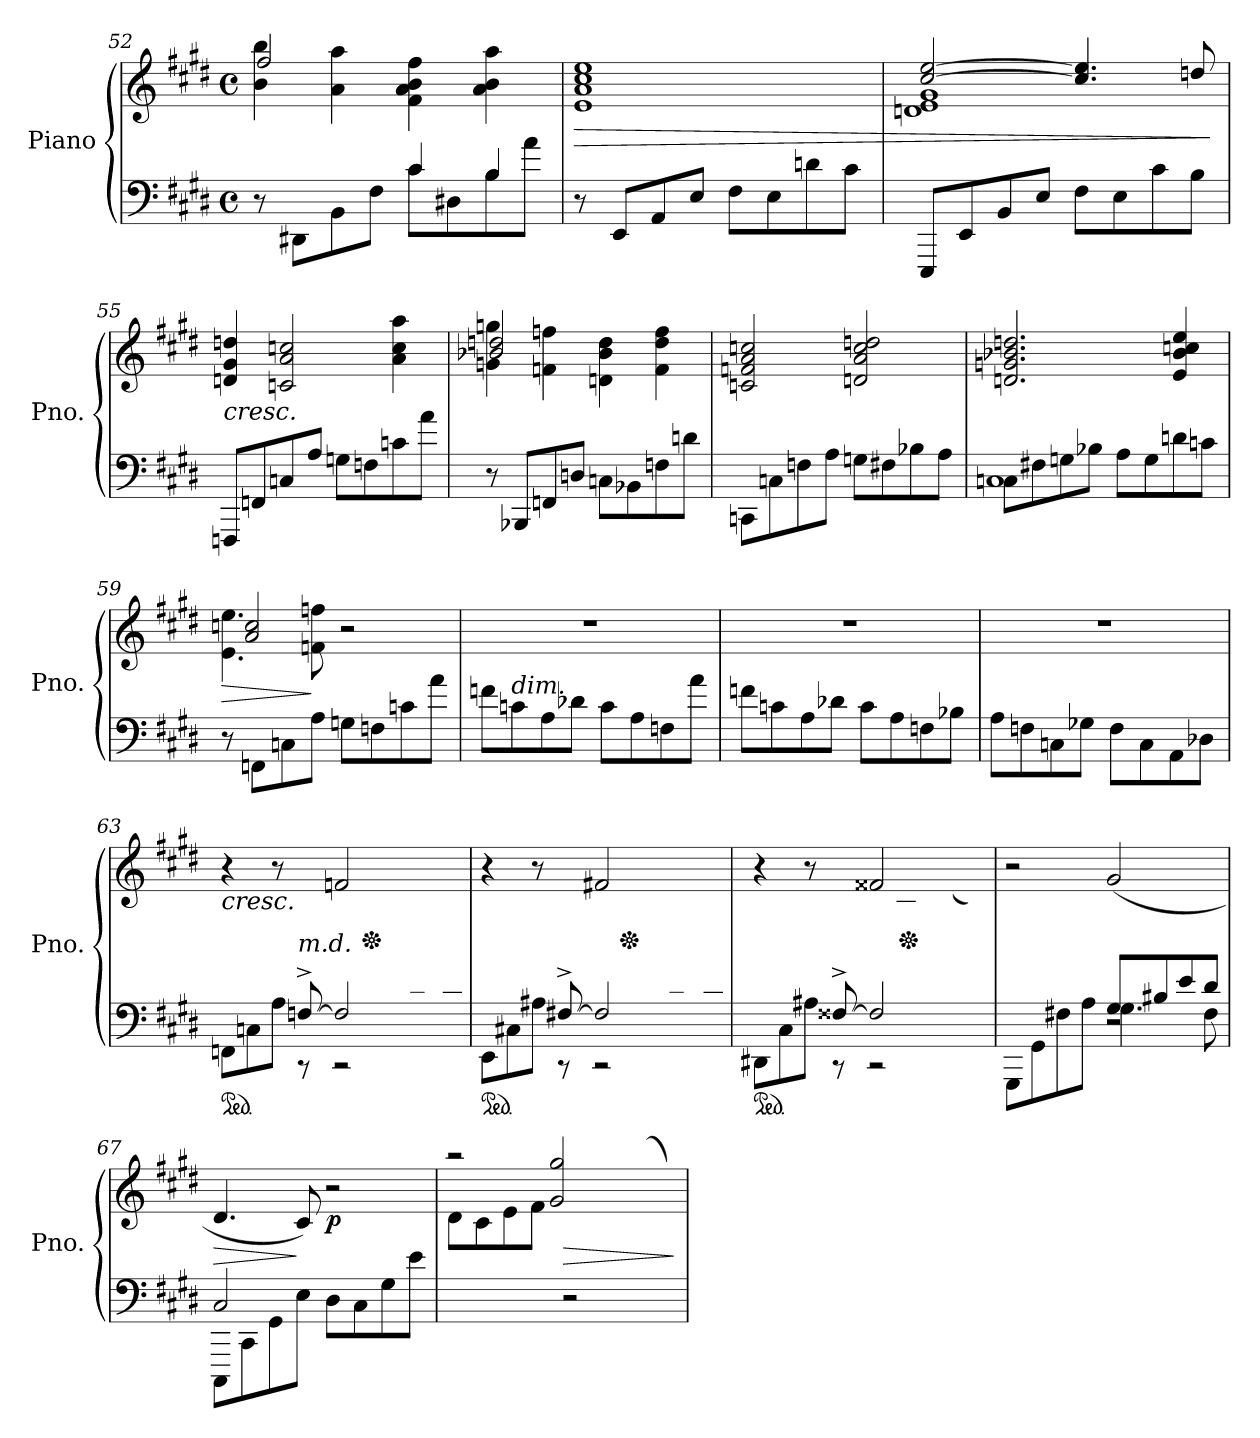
**kern	**kern	**dynam
*part1	*part1	*part1
*staff2	*staff1	*staff1/2
*I"Piano	*	*
*I'Pno.	*	*
*clefF4	*clefG2	*
*k[f#c#g#d#]	*k[f#c#g#d#]	*
*M4/4	*M4/4	*
*met(c)	*met(c)	*
=52	=52	=52
*^	*^	*
8r	2ryy	4b\ 4bb\	2ff#/	.
8DD#X\L	.	.	.	.
8BB\	.	4a\ 4aa\	.	.
8F#\J	.	.	.	.
8c#\L	4c#/	4f#\ 4a\ 4b\ 4ff#\	2ryy	.
8D#X\	.	.	.	.
8B\	4B/	4a\ 4b\ 4aa\	.	.
8a\J	.	.	.	.
*v	*v	*	*	*
*	*v	*v	*
=53	=53	=53
!	!	!LO:HP:b
8r	1e 1a 1cc# 1ee	>
8EE/L	.	.
8AA/	.	.
8E/J	.	.
8F#\L	.	.
8E\	.	.
8dn\	.	.
8c#\J	.	.
=54	=54	=54
*	*^	*
8EEE/L	[2cc#/ [2ee/	1dn 1e 1g#	.
8EE/	.	.	.
8BB/	.	.	.
8E/J	.	.	.
8F#\L	4.cc#/] 4.ee/]	.	.
8E\	.	.	.
8c#\	.	.	.
8B\J	8ddn/	.	.
*	*v	*v	*
.	.	]
!!LO:LB:g=z
=55	=55	=55
!	!LO:TX:b:i:t=cresc.	!
8FFFn/L	4dn/ 4g#/ 4ddn/	.
8FFn/	.	.
8Cn/	2cn/ 2a/ 2ccn/	.
8A/J	.	.
8Gn\L	.	.
8Fn\	.	.
8cn\	4a\ 4cc\ 4aa\	.
8a\J	.	.
=56	=56	=56
*	*^	*
8r	4gn\ 4ggn\	2b-X/ 2ddn/	.
8BBB-X/L	.	.	.
8FFn/	4fn\ 4ffn\	.	.
8Dn/J	.	.	.
8Cn\L	4dn\ 4b-\ 4dd\	2ryy	.
8BB-X\	.	.	.
8Fn\	4f\ 4dd\ 4ff\	.	.
8dn\J	.	.	.
*	*v	*v	*
=57	=57	=57
8CCn\L	2cn/ 2fn/ 2a/ 2ccn/	.
8Cn\	.	.
8Fn\	.	.
8A\J	.	.
8Gn\L	2dn/ 2a/ 2cc/ 2ddn/	.
8F#X\	.	.
8B-X\	.	.
8A\J	.	.
=58	=58	=58
*^	*	*
8Cn\L	1C	2.dn/ 2.gn/ 2.b-X/ 2.ddn/	.
8F#X\	.	.	.
8Gn\	.	.	.
8B-X\J	.	.	.
8A\L	.	.	.
8G\	.	.	.
8dn\	.	4e/ 4b-/ 4ccn/ 4ee/	.
8cn\J	.	.	.
*v	*v	*	*
!!LO:LB:g=z
=59	=59	=59
!	!	!LO:HP:b
*	*^	*
8r	4.e\ 4.ee\	2a/ 2ccn/	>
8FFn\L	.	.	.
8Cn\	.	.	.
8A\J	8fn\ 8ffn\	.	]
8Gn\L	2r	2ryy	.
8Fn\	.	.	.
8cn\	.	.	.
8a\J	.	.	.
*	*v	*v	*
=60	=60	=60
8fn\L	1r	.
!LO:TX:a:i:t=dim.	!	!
8cn\	.	.
8A\	.	.
8d-X\J	.	.
8c\L	.	.
8A\	.	.
8Fn\	.	.
8a\J	.	.
=61	=61	=61
8fn\L	1r	.
8cn\	.	.
8A\	.	.
8d-X\J	.	.
8c\L	.	.
8A\	.	.
8Fn\	.	.
8B-X\J	.	.
=62	=62	=62
8A\L	1r	.
8Fn\	.	.
8Cn\	.	.
8G-X\J	.	.
8F\L	.	.
8C\	.	.
8AA\	.	.
8D-X\J	.	.
!!LO:LB:g=z
=63	=63	=63
*ped	*	*
*^	*^	*
*	*^	*	*	*
!	!	!	!LO:TX:b:i:t=cresc.	!	!
8FFn\L	2rAyy	4.ryy	4r	2ryy	.
8Cn\	.	.	.	.	.
8A\J	.	.	8r	.	.
!LO:TX:a:i:t=m.d.	!	!	!	!	!
[8Fn^/	.	8rCC	8ryy	.	.
2F/]	8ryy	2rCC	2fn/	8fn\Lyy	.
*	*	*	*Xped	*	*
.	8B-X/	.	.	4.ryy	.
.	8Bn/	.	.	.	.
.	8qd-X/	.	.	.	.
.	8cn/J	.	.	.	.
=64	=64	=64	=64	=64	=64
*ped	*	*	*	*	*
8EE\L	2rAyy	4.ryy	4r	2ryy	.
8C#X\	.	.	.	.	.
8A#X\J	.	.	8r	.	.
[8F#X^/	.	8rCC	8ryy	.	.
2F#/]	8ryy	2rCC	2f#X/	8f#\Lyy	.
*	*	*	*Xped	*	*
.	8B/	.	.	4.ryy	.
.	8B#X/	.	.	.	.
.	8qd#X/	.	.	.	.
.	8c#X/J	.	.	.	.
=65	=65	=65	=65	=65	=65
*ped	*	*	*	*	*
(>8DD#X\L	2rAyy	4.ryy	4r	2ryy	.
8C#\	.	.	.	.	.
8A#X\J	.	.	8r	.	.
[8F##X^/	.	8rCC	8ryy	.	.
2F##/]	2ryy	2rCC	2f##X/	8f##X\Lyy	.
*	*	*	*Xped	*	*
.	.	.	.	8c#\	.
.	.	.	.	8d#\	.
.	.	.	.	(<8qf#X/	.
.	.	.	.	8d#\J))	.
=66	=66	=66	=66	=66	=66
2ryy	8GGG#\L	2rAyy	2r	2ryy	.
.	8GG#\	.	.	.	.
.	8F#X\	.	.	.	.
.	8A\J	.	.	.	.
8G#/L	4.G#\	2r	2ryy	((>2g#/	.
8B#X/	.	.	.	.	.
8e/	.	.	.	.	.
8d#/J	8F#\	.	.	.	.
*	*v	*v	*	*	*
*	*	*v	*v	*
!!LO:LB:g=z
=67	=67	=67	=67
!	!	!	!LO:HP:b
8CCC#\L	2C#/	4.d#/	>
8CC#\	.	.	.
8GG#\	.	.	.
8E\J	.	8c#/)	]
!	!	!	!LO:DY:b
8D#\L	2ryy	2r	p
8C#\	.	.	.
8G#\	.	.	.
8e\J	.	.	.
=68	=68	=68	=68
*	*	*^	*
2rEEyy	4ryy	8d#\L	2raa	.
.	.	8c#\	.	.
.	4ryy	8e\	.	.
.	.	8f#\J	.	.
!	!	!	!	!LO:HP:b
2r	2rBByy	8g#\Lyy	2g#/ 2gg#/	>
.	.	8cc#\	.	.
.	.	8dd#\	.	.
.	.	(<8qff#/	.	.
.	.	8ee\J)	.	.
*v	*v	*	*	*
*	*v	*v	*
.	.	]
=	=	=
*-	*-	*-
